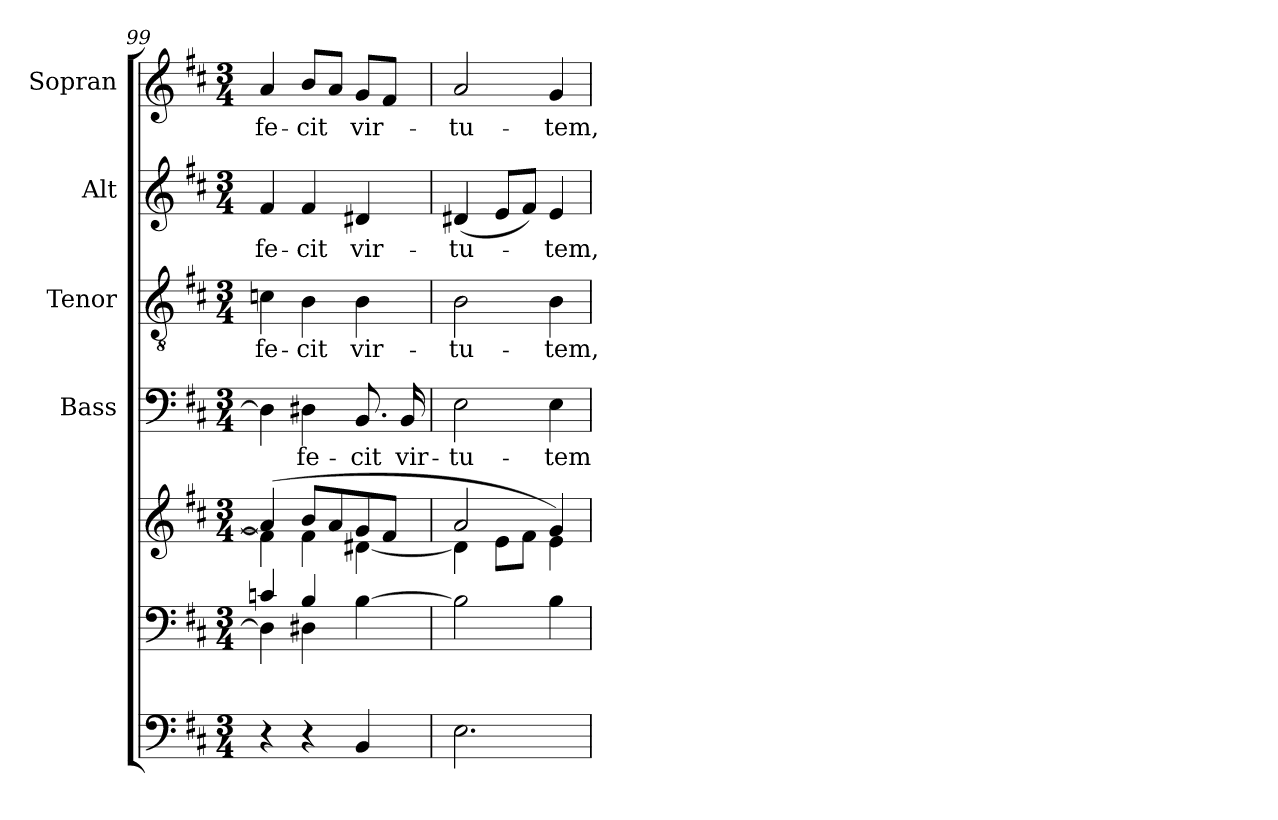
**kern	**kern	**kern	**kern	**text	**kern	**text	**kern	**text	**kern	**text
*part6	*part5	*part5	*part4	*part4	*part3	*part3	*part2	*part2	*part1	*part1
*staff7	*staff6	*staff5	*staff4	*staff4	*staff3	*staff3	*staff2	*staff2	*staff1	*staff1
*	*	*	*I"Bass	*	*I"Tenor	*	*I"Alt	*	*I"Sopran	*
*	*	*	*I'B.	*	*I'T.	*	*I'A.	*	*I'S.	*
*clefF4	*clefF4	*clefG2	*clefF4	*	*clefGv2	*	*clefG2	*	*clefG2	*
*k[f#c#]	*k[f#c#]	*k[f#c#]	*k[f#c#]	*	*k[f#c#]	*	*k[f#c#]	*	*k[f#c#]	*
*D:	*D:	*D:	*D:	*	*D:	*	*D:	*	*D:	*
*M3/4	*M3/4	*M3/4	*M3/4	*	*M3/4	*	*M3/4	*	*M3/4	*
=99	=99	=99	=99	=99	=99	=99	=99	=99	=99	=99
*	*^	*^	*	*	*	*	*	*	*	*
!	!	!	!	!	!	!	!	!LO:LY:b	!	!LO:LY:b	!	!LO:LY:b
4r	4cn/	4D#\]	(4a/]	4f#\]	4D#\]	.	4cn\	fe-	4f#/	fe-	4a/	fe-
!	!	!	!	!	!	!LO:LY:b	!	!LO:LY:b	!	!LO:LY:b	!	!LO:LY:b
4r	4B/	4D#X\	8b/L	4f#\	4D#X\	fe-	4B\	-cit	4f#/	-cit	8b/L	-cit
.	.	.	8a/	.	.	.	.	.	.	.	8a/J	.
!	!	!	!	!	!	!LO:LY:b	!	!LO:LY:b	!	!LO:LY:b	!	!LO:LY:b
4BB/	[>4B\	4ryy	8g/	[<4d#X\	8.BB/	-cit	4B\	vir-	4d#X/	vir-	8g/L	vir-
.	.	.	8f#/J	.	.	.	.	.	.	.	8f#/J	.
!	!	!	!	!	!	!LO:LY:b	!	!	!	!	!	!
.	.	.	.	.	16BB/	vir-	.	.	.	.	.	.
*	*v	*v	*	*	*	*	*	*	*	*	*	*
=100	=100	=100	=100	=100	=100	=100	=100	=100	=100	=100	=100
!	!	!	!	!	!LO:LY:b	!	!LO:LY:b	!	!LO:LY:b	!	!LO:LY:b
2.E\	2B\]	2a/	4d#\]	2E\	-tu-	2B\	-tu-	(<4d#X/	-tu-	2a/	-tu-
.	.	.	8e\L	.	.	.	.	8e/L	.	.	.
.	.	.	8f#\J	.	.	.	.	8f#/J)	.	.	.
!	!	!	!	!	!LO:LY:b	!	!LO:LY:b	!	!LO:LY:b	!	!LO:LY:b
.	4B\	4g/)	4e\	4E\	-tem	4B\	-tem,	4e/	-tem,	4g/	-tem,
*	*	*v	*v	*	*	*	*	*	*	*	*
=	=	=	=	=	=	=	=	=	=	=
*-	*-	*-	*-	*-	*-	*-	*-	*-	*-	*-
